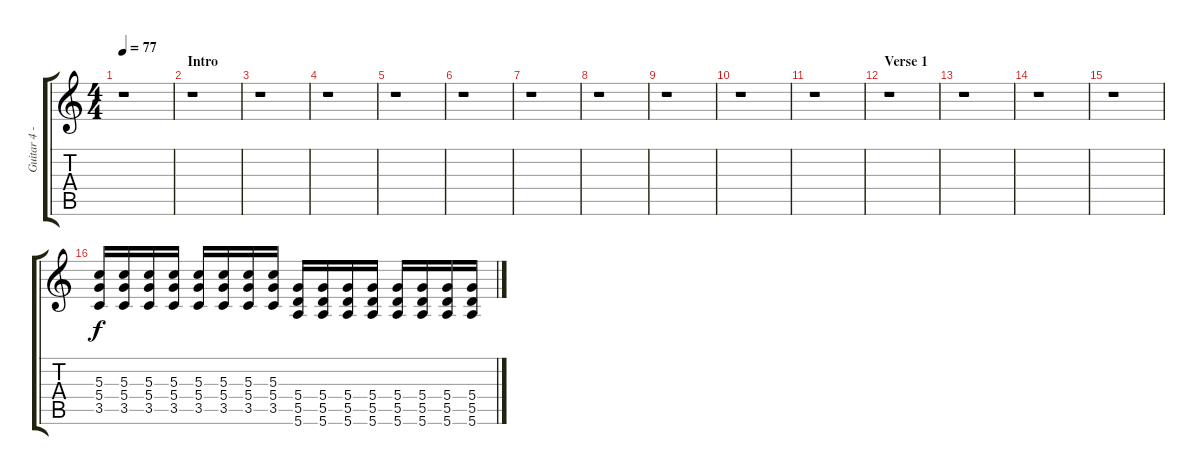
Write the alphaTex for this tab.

\track ("Guitar 4 - Mike Lewis" "Guitar 4 -") {instrument distortionguitar}
\staff {score tabs}
\tuning (E4 B3 G3 D3 A2 E2) {hide}
\ts (4 4)
\tempo 77
\clef g2
\ks c
r.1{dy f instrument distortionguitar} |
\section ("" "Intro")
r.1 |
r.1 |
r.1 |
r.1 |
r.1 |
r.1 |
r.1 |
r.1 |
r.1 |
r.1 |
\section ("" "Verse 1")
r.1 |
r.1 |
r.1 |
r.1 |
(5.3 5.4 3.5).16 (5.3 5.4 3.5).16 (5.3 5.4 3.5).16 (5.3 5.4 3.5).16 (5.3 5.4 3.5).16 (5.3 5.4 3.5).16 (5.3 5.4 3.5).16 (5.3 5.4 3.5).16 (5.4 5.5 5.6).16 (5.4 5.5 5.6).16 (5.4 5.5 5.6).16 (5.4 5.5 5.6).16 (5.4 5.5 5.6).16 (5.4 5.5 5.6).16 (5.4 5.5 5.6).16 (5.4 5.5 5.6).16
